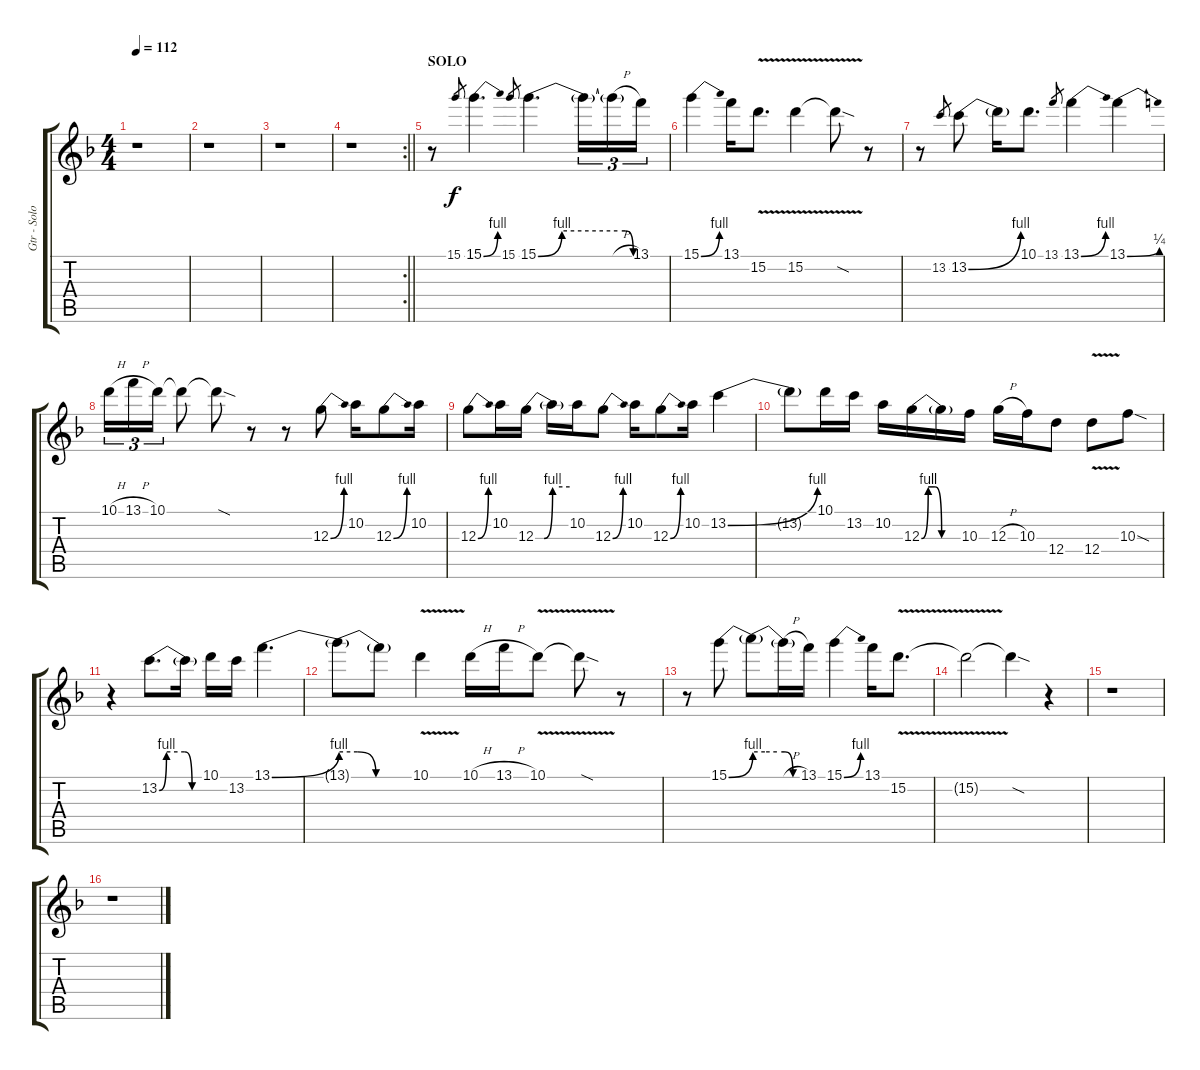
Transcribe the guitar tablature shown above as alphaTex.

\track ("Gtr - Solo" "Gtr - Solo") {instrument overdrivenguitar}
\staff {score tabs}
\tuning (E4 B3 G3 D3 A2 D2) {hide}
\ts (4 4)
\tempo 112
\clef g2
\ks dminor
r.1{dy f} |
r.1 |
r.1 |
\rc 2
\barLineRight lightlight
r.1 |
\section ("" "SOLO")
r.8 15.1.8{gr} 15.1{be (bend 0 0 60 4)}.4{d} 15.1.8{gr} 15.1{be (custom 0 0 15 4 50 4 55 4 60 0)}.4{d} 15.1{t}.16{tu (3 2)} 15.1{h t}.16{tu (3 2)} 13.1.16{tu (3 2)} |
15.1{be (bend 0 0 60 4)}.4 13.1.16 15.2{v}.8{d} 15.2{v}.4 15.2{sod t}.8 r.8 |
r.8 13.2.8{gr} 13.2{be (bend 0 0 60 4)}.8 13.2{t}.16 10.1.8{d} 13.1.8{gr} 13.1{be (bend 0 0 60 4)}.4 13.1{be (bend 0 0 60 1)}.4 |
10.1{h}.16{tu (3 2)} 13.1{h}.16{tu (3 2)} 10.1.16{tu (3 2)} 10.1{t}.8 10.1{sod t}.8 r.8 r.8 12.3{be (bend 0 0 60 4)}.8 10.2.16 12.3{be (bend 0 0 60 4)}.8 10.2.16 |
12.3{be (bend 0 0 60 4)}.8 10.2.16 12.3{be (custom 0 0 15 0 30 4 60 4)}.16 12.3{t}.16 10.2.16 12.3{be (bend 0 0 60 4)}.8 10.2.16 12.3{be (bend 0 0 60 4)}.8 10.2.16 13.2{be (bend 0 0 60 4)}.4 |
13.2{t}.8 10.1.16 13.2.16 10.2.16 12.3{be (custom 0 0 10 4 20 4 30 0 60 0)}.16 12.3{t}.16 10.3.16 12.3{h}.16 10.3.16 12.4.8 12.4{v}.8 10.3{sod}.8 |
r.4 13.2{be (custom 0 0 10 4 35 4 45 0 60 0)}.8{d} 13.2{t}.16 10.1.16 13.2.16 13.1{be (bend 0 0 60 4)}.4{d} |
13.1{be (custom 0 4 15 4 30 0 60 0) t}.8 13.1{t}.8 10.1{v}.4 10.1{h}.16 13.1{h}.16 10.1{v}.8 10.1{sod t}.8 r.8 |
r.8 15.1{be (bend 0 0 60 4)}.8 15.1{be (custom 0 4 15 4 30 4 40 4 50 0 60 0) t}.8 15.1{h t}.16 13.1.16 15.1{be (bend 0 0 60 4)}.4 13.1.16 15.2{v}.8{d} |
15.2{t}.2 15.2{sod t}.4 r.4 |
r.1 |
r.1
